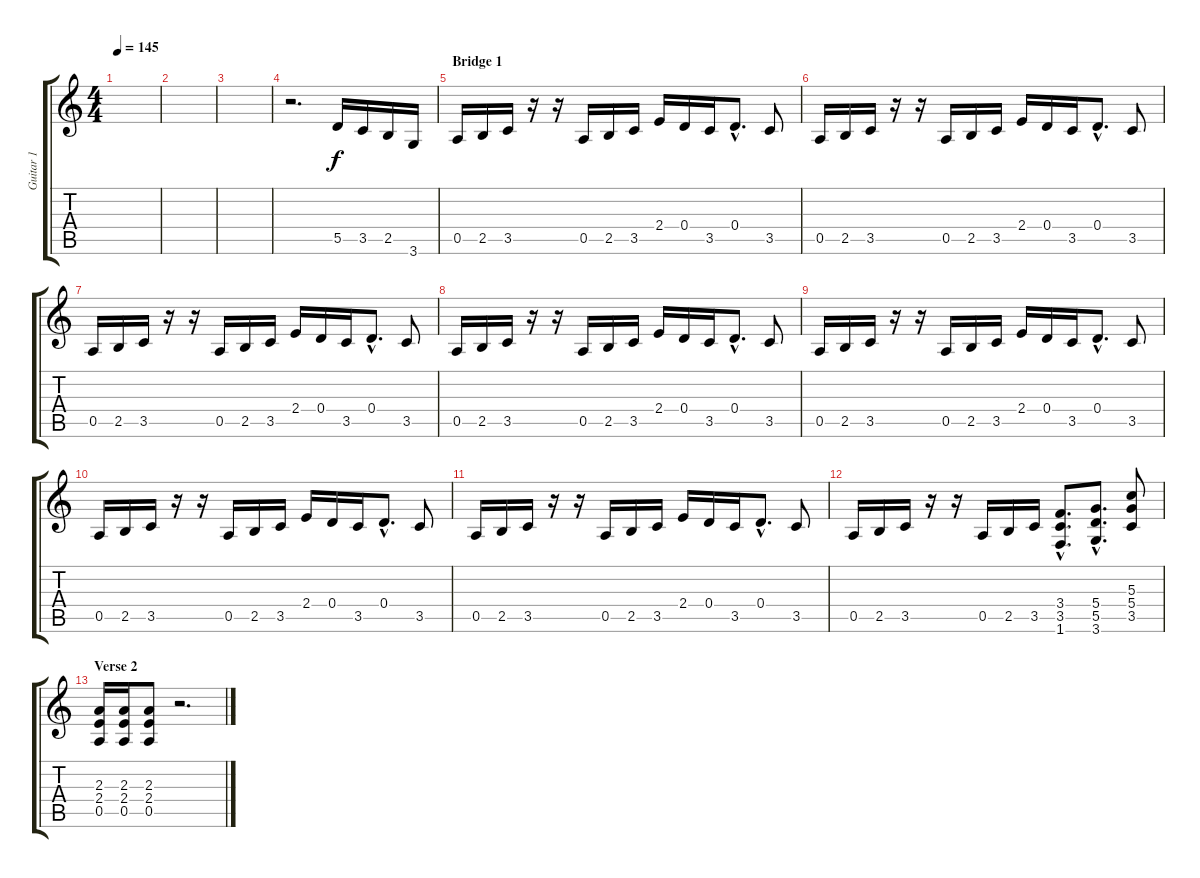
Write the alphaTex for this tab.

\track ("Guitar 1" "Guitar 1") {instrument distortionguitar}
\staff {score tabs}
\tuning (E4 B3 G3 D3 A2 E2) {hide}
\ts (4 4)
\tempo 145
\clef g2
\ks c
|
|
|
r.2{d} 5.5.16 3.5.16 2.5.16 3.6.16 |
\section ("" "Bridge 1")
0.5.16 2.5.16 3.5.16 r.16 r.16 0.5.16 2.5.16 3.5.16 2.4.16 0.4.16 3.5.16 0.4{hac}.8{d} 3.5.8 |
0.5.16 2.5.16 3.5.16 r.16 r.16 0.5.16 2.5.16 3.5.16 2.4.16 0.4.16 3.5.16 0.4{hac}.8{d} 3.5.8 |
0.5.16 2.5.16 3.5.16 r.16 r.16 0.5.16 2.5.16 3.5.16 2.4.16 0.4.16 3.5.16 0.4{hac}.8{d} 3.5.8 |
0.5.16 2.5.16 3.5.16 r.16 r.16 0.5.16 2.5.16 3.5.16 2.4.16 0.4.16 3.5.16 0.4{hac}.8{d} 3.5.8 |
0.5.16 2.5.16 3.5.16 r.16 r.16 0.5.16 2.5.16 3.5.16 2.4.16 0.4.16 3.5.16 0.4{hac}.8{d} 3.5.8 |
0.5.16 2.5.16 3.5.16 r.16 r.16 0.5.16 2.5.16 3.5.16 2.4.16 0.4.16 3.5.16 0.4{hac}.8{d} 3.5.8 |
0.5.16 2.5.16 3.5.16 r.16 r.16 0.5.16 2.5.16 3.5.16 2.4.16 0.4.16 3.5.16 0.4{hac}.8{d} 3.5.8 |
0.5.16 2.5.16 3.5.16 r.16 r.16 0.5.16 2.5.16 3.5.16 (3.4{hac} 3.5{hac} 1.6{hac}).8{d} (5.4{hac} 5.5{hac} 3.6{hac}).8{d} (5.3 5.4 3.5).8 |
\section ("" "Verse 2")
(2.3 2.4 0.5).16 (2.3 2.4 0.5).16 (2.3 2.4 0.5).8 r.2{d}
